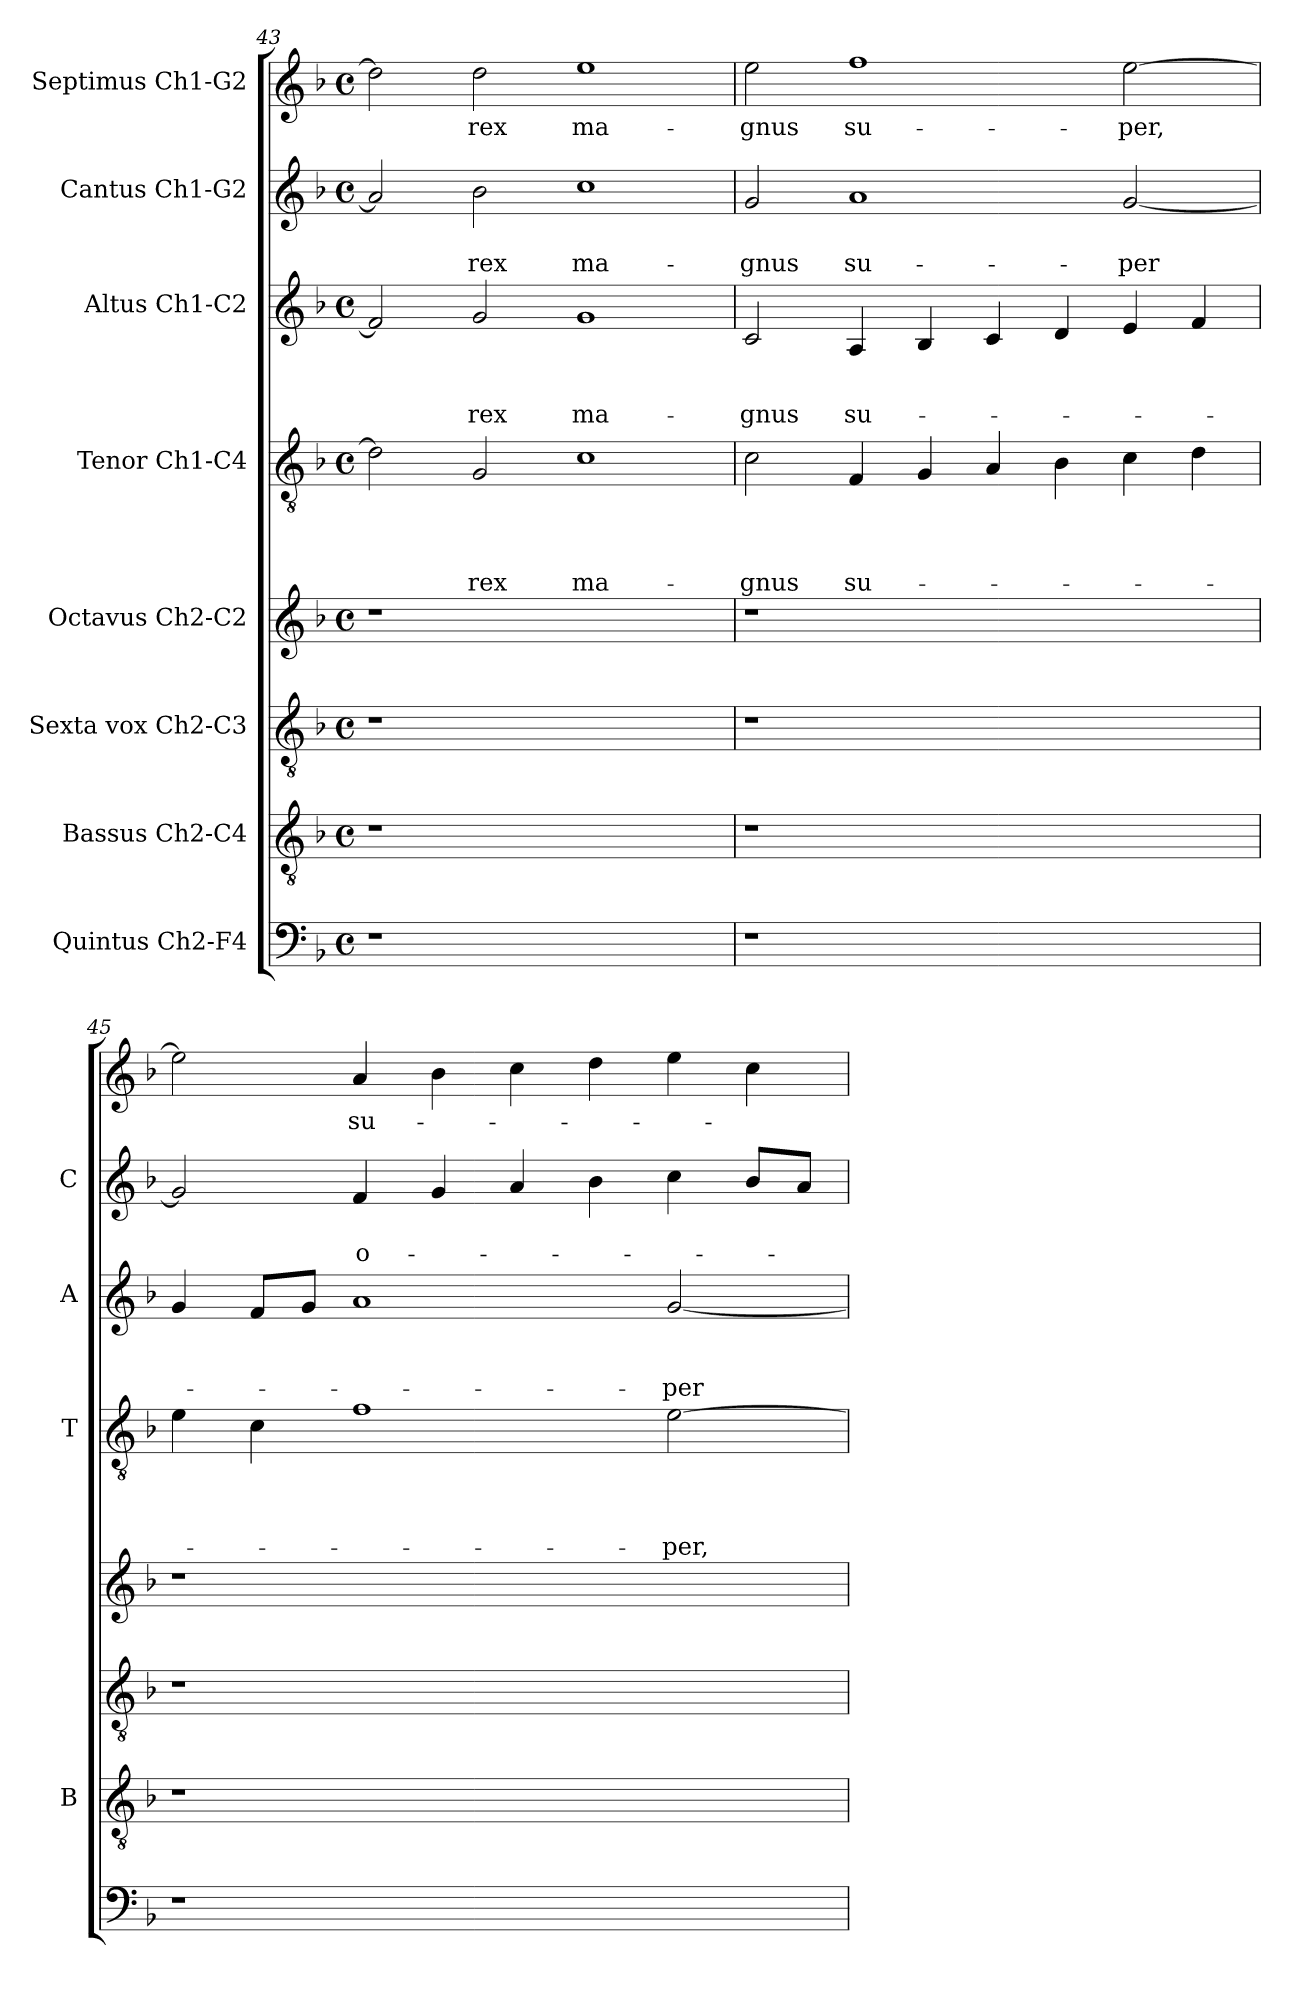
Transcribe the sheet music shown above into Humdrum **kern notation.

**kern	**kern	**kern	**kern	**kern	**text	**text	**text	**text	**kern	**text	**text	**text	**kern	**text	**text	**kern	**text
*part8	*part7	*part6	*part5	*part4	*part4	*part4	*part4	*part4	*part3	*part3	*part3	*part3	*part2	*part2	*part2	*part1	*part1
*staff8	*staff7	*staff6	*staff5	*staff4	*staff4	*staff4	*staff4	*staff4	*staff3	*staff3	*staff3	*staff3	*staff2	*staff2	*staff2	*staff1	*staff1
*I"Quintus Ch2-F4	*I"Bassus Ch2-C4	*I"Sexta vox  Ch2-C3	*I"Octavus Ch2-C2	*I"Tenor Ch1-C4	*	*	*	*	*I"Altus Ch1-C2	*	*	*	*I"Cantus Ch1-G2	*	*	*I"Septimus Ch1-G2	*
*	*I'B	*	*	*I'T	*	*	*	*	*I'A	*	*	*	*I'C	*	*	*	*
*clefF4	*clefGv2	*clefGv2	*clefG2	*clefGv2	*	*	*	*	*clefG2	*	*	*	*clefG2	*	*	*clefG2	*
*k[b-]	*k[b-]	*k[b-]	*k[b-]	*k[b-]	*	*	*	*	*k[b-]	*	*	*	*k[b-]	*	*	*k[b-]	*
*F:	*F:	*F:	*F:	*F:	*	*	*	*	*F:	*	*	*	*F:	*	*	*F:	*
*M4/4	*M4/4	*M4/4	*M4/4	*M4/4	*	*	*	*	*M4/4	*	*	*	*M4/4	*	*	*M4/4	*
*met(c)	*met(c)	*met(c)	*met(c)	*met(c)	*	*	*	*	*met(c)	*	*	*	*met(c)	*	*	*met(c)	*
=43	=43	=43	=43	=43	=43	=43	=43	=43	=43	=43	=43	=43	=43	=43	=43	=43	=43
1r	1r	1r	1r	2d\]	.	.	.	.	2f#/]	.	.	.	2a/]	.	.	2dd\]	.
!	!	!	!	!	!	!	!	!LO:LY:b	!	!	!	!LO:LY:b	!	!	!LO:LY:b	!	!LO:LY:b
.	.	.	.	2G/	.	.	.	rex	2g/	.	.	rex	2b-\	.	rex	2dd\	rex
!	!	!	!	!	!	!	!	!LO:LY:b	!	!	!	!LO:LY:b	!	!	!LO:LY:b	!	!LO:LY:b
1ryy	1ryy	1ryy	1ryy	1c	.	.	.	ma-	1g	.	.	ma-	1cc	.	ma-	1ee	ma-
!!LO:PB:g=z
=44	=44	=44	=44	=44	=44	=44	=44	=44	=44	=44	=44	=44	=44	=44	=44	=44	=44
!	!	!	!	!	!	!	!	!LO:LY:b	!	!	!	!LO:LY:b	!	!	!LO:LY:b	!	!LO:LY:b
1r	1r	1r	1r	2c\	.	.	.	-gnus	2c/	.	.	-gnus	2g/	.	-gnus	2ee\	-gnus
!	!	!	!	!	!	!	!	!LO:LY:b	!	!	!	!LO:LY:b	!	!	!LO:LY:b	!	!LO:LY:b
.	.	.	.	4F/	.	.	.	su-	4A/	.	.	su-	1a	.	su-	1ff	su-
.	.	.	.	4G/	.	.	.	.	4B-/	.	.	.	.	.	.	.	.
1ryy	1ryy	1ryy	1ryy	4A/	.	.	.	.	4c/	.	.	.	.	.	.	.	.
.	.	.	.	4B-\	.	.	.	.	4d/	.	.	.	.	.	.	.	.
!	!	!	!	!	!	!	!	!	!	!	!	!	!	!	!LO:LY:b	!	!LO:LY:b
.	.	.	.	4c\	.	.	.	.	4e/	.	.	.	[2g/	.	-per	[2ee\	-per,
.	.	.	.	4d\	.	.	.	.	4f/	.	.	.	.	.	.	.	.
=45	=45	=45	=45	=45	=45	=45	=45	=45	=45	=45	=45	=45	=45	=45	=45	=45	=45
1r	1r	1r	1r	4e\	.	.	.	.	4g/	.	.	.	2g/]	.	.	2ee\]	.
.	.	.	.	4c\	.	.	.	.	8f/L	.	.	.	.	.	.	.	.
.	.	.	.	.	.	.	.	.	8g/J	.	.	.	.	.	.	.	.
!	!	!	!	!	!	!	!	!	!	!	!	!	!	!	!LO:LY:b	!	!LO:LY:b
.	.	.	.	1f	.	.	.	.	1a	.	.	.	4f/	.	o-	4a/	su-
.	.	.	.	.	.	.	.	.	.	.	.	.	4g/	.	.	4b-\	.
1ryy	1ryy	1ryy	1ryy	.	.	.	.	.	.	.	.	.	4a/	.	.	4cc\	.
.	.	.	.	.	.	.	.	.	.	.	.	.	4b-\	.	.	4dd\	.
!	!	!	!	!	!	!	!	!LO:LY:b	!	!	!	!LO:LY:b	!	!	!	!	!
.	.	.	.	[2e\	.	.	.	-per,	[2g/	.	.	-per	4cc\	.	.	4ee\	.
.	.	.	.	.	.	.	.	.	.	.	.	.	8b-/L	.	.	4cc\	.
.	.	.	.	.	.	.	.	.	.	.	.	.	8a/J	.	.	.	.
=	=	=	=	=	=	=	=	=	=	=	=	=	=	=	=	=	=
*-	*-	*-	*-	*-	*-	*-	*-	*-	*-	*-	*-	*-	*-	*-	*-	*-	*-
